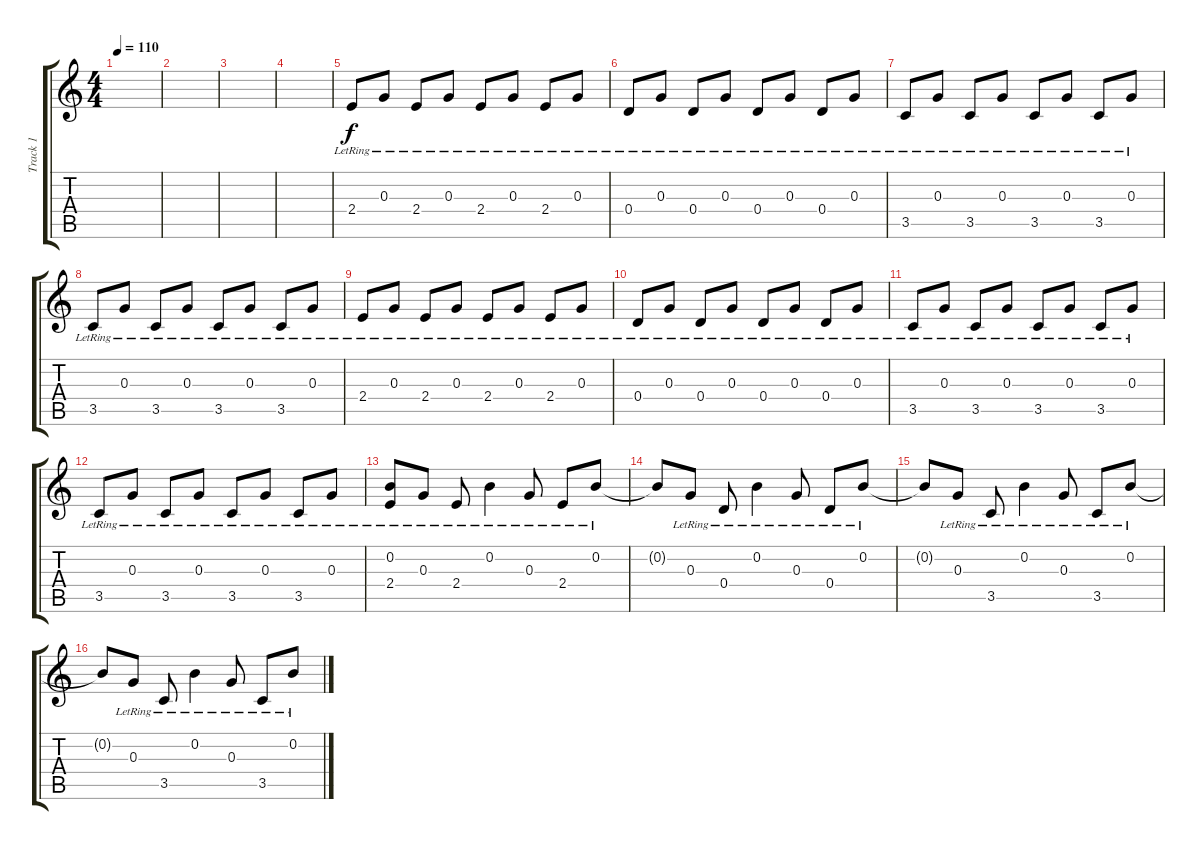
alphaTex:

\track ("Track 1" "Track 1") {instrument electricguitarclean}
\staff {score tabs}
\tuning (E4 B3 G3 D3 A2 E2) {hide}
\ts (4 4)
\tempo 110
\clef g2
\ks c
|
|
|
|
2.4{lr}.8 0.3{lr}.8 2.4{lr}.8 0.3{lr}.8 2.4{lr}.8 0.3{lr}.8 2.4{lr}.8 0.3{lr}.8 |
0.4{lr}.8 0.3{lr}.8 0.4{lr}.8 0.3{lr}.8 0.4{lr}.8 0.3{lr}.8 0.4{lr}.8 0.3{lr}.8 |
3.5{lr}.8 0.3{lr}.8 3.5{lr}.8 0.3{lr}.8 3.5{lr}.8 0.3{lr}.8 3.5{lr}.8 0.3{lr}.8 |
3.5{lr}.8 0.3{lr}.8 3.5{lr}.8 0.3{lr}.8 3.5{lr}.8 0.3{lr}.8 3.5{lr}.8 0.3{lr}.8 |
2.4{lr}.8 0.3{lr}.8 2.4{lr}.8 0.3{lr}.8 2.4{lr}.8 0.3{lr}.8 2.4{lr}.8 0.3{lr}.8 |
0.4{lr}.8 0.3{lr}.8 0.4{lr}.8 0.3{lr}.8 0.4{lr}.8 0.3{lr}.8 0.4{lr}.8 0.3{lr}.8 |
3.5{lr}.8 0.3{lr}.8 3.5{lr}.8 0.3{lr}.8 3.5{lr}.8 0.3{lr}.8 3.5{lr}.8 0.3{lr}.8 |
3.5{lr}.8 0.3{lr}.8 3.5{lr}.8 0.3{lr}.8 3.5{lr}.8 0.3{lr}.8 3.5{lr}.8 0.3{lr}.8 |
(0.2 2.4{lr}).8 0.3{lr}.8 2.4{lr}.8 0.2{lr}.4 0.3{lr}.8 2.4{lr}.8 0.2{lr}.8 |
0.2{t}.8 0.3{lr}.8 0.4{lr}.8 0.2{lr}.4 0.3{lr}.8 0.4{lr}.8 0.2{lr}.8 |
0.2{t}.8 0.3{lr}.8 3.5{lr}.8 0.2{lr}.4 0.3{lr}.8 3.5{lr}.8 0.2{lr}.8 |
0.2{t}.8 0.3{lr}.8 3.5{lr}.8 0.2{lr}.4 0.3{lr}.8 3.5{lr}.8 0.2{lr}.8
